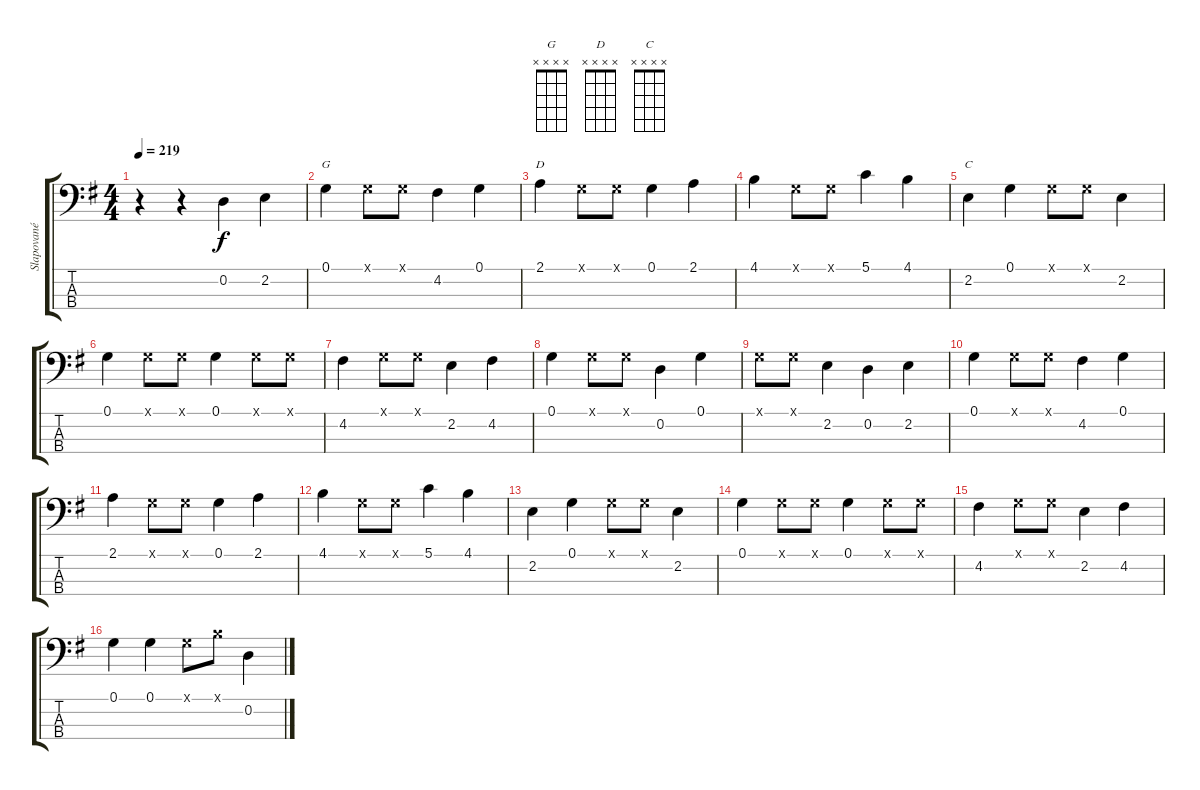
\track ("Slapované solo" "Slapované ") {instrument acousticbass}
\staff {score tabs}
\tuning (G2 D2 A1 E1) {hide}
\chord ("G" x x x x)
\chord ("D" x x x x)
\chord ("C" x x x x)
\ts (4 4)
\tempo 219
\clef f4
\ks g
r.4{dy f instrument acousticbass} r.4 0.2.4 2.2.4 |
0.1.4{ch "G"} 0.1{x}.8 0.1{x}.8 4.2.4 0.1.4 |
2.1.4{ch "D"} 0.1{x}.8 0.1{x}.8 0.1.4 2.1.4 |
4.1.4 0.1{x}.8 0.1{x}.8 5.1.4 4.1.4 |
2.2.4{ch "C"} 0.1.4 0.1{x}.8 0.1{x}.8 2.2.4 |
0.1.4 0.1{x}.8 0.1{x}.8 0.1.4 0.1{x}.8 0.1{x}.8 |
4.2.4 0.1{x}.8 0.1{x}.8 2.2.4 4.2.4 |
0.1.4 0.1{x}.8 0.1{x}.8 0.2.4 0.1.4 |
0.1{x}.8 0.1{x}.8 2.2.4 0.2.4 2.2.4 |
0.1.4 0.1{x}.8 0.1{x}.8 4.2.4 0.1.4 |
2.1.4 0.1{x}.8 0.1{x}.8 0.1.4 2.1.4 |
4.1.4 0.1{x}.8 0.1{x}.8 5.1.4 4.1.4 |
2.2.4 0.1.4 0.1{x}.8 0.1{x}.8 2.2.4 |
0.1.4 0.1{x}.8 0.1{x}.8 0.1.4 0.1{x}.8 0.1{x}.8 |
4.2.4 0.1{x}.8 0.1{x}.8 2.2.4 4.2.4 |
0.1.4 0.1.4 0.1{x}.8 4.1{x}.8 0.2.4
